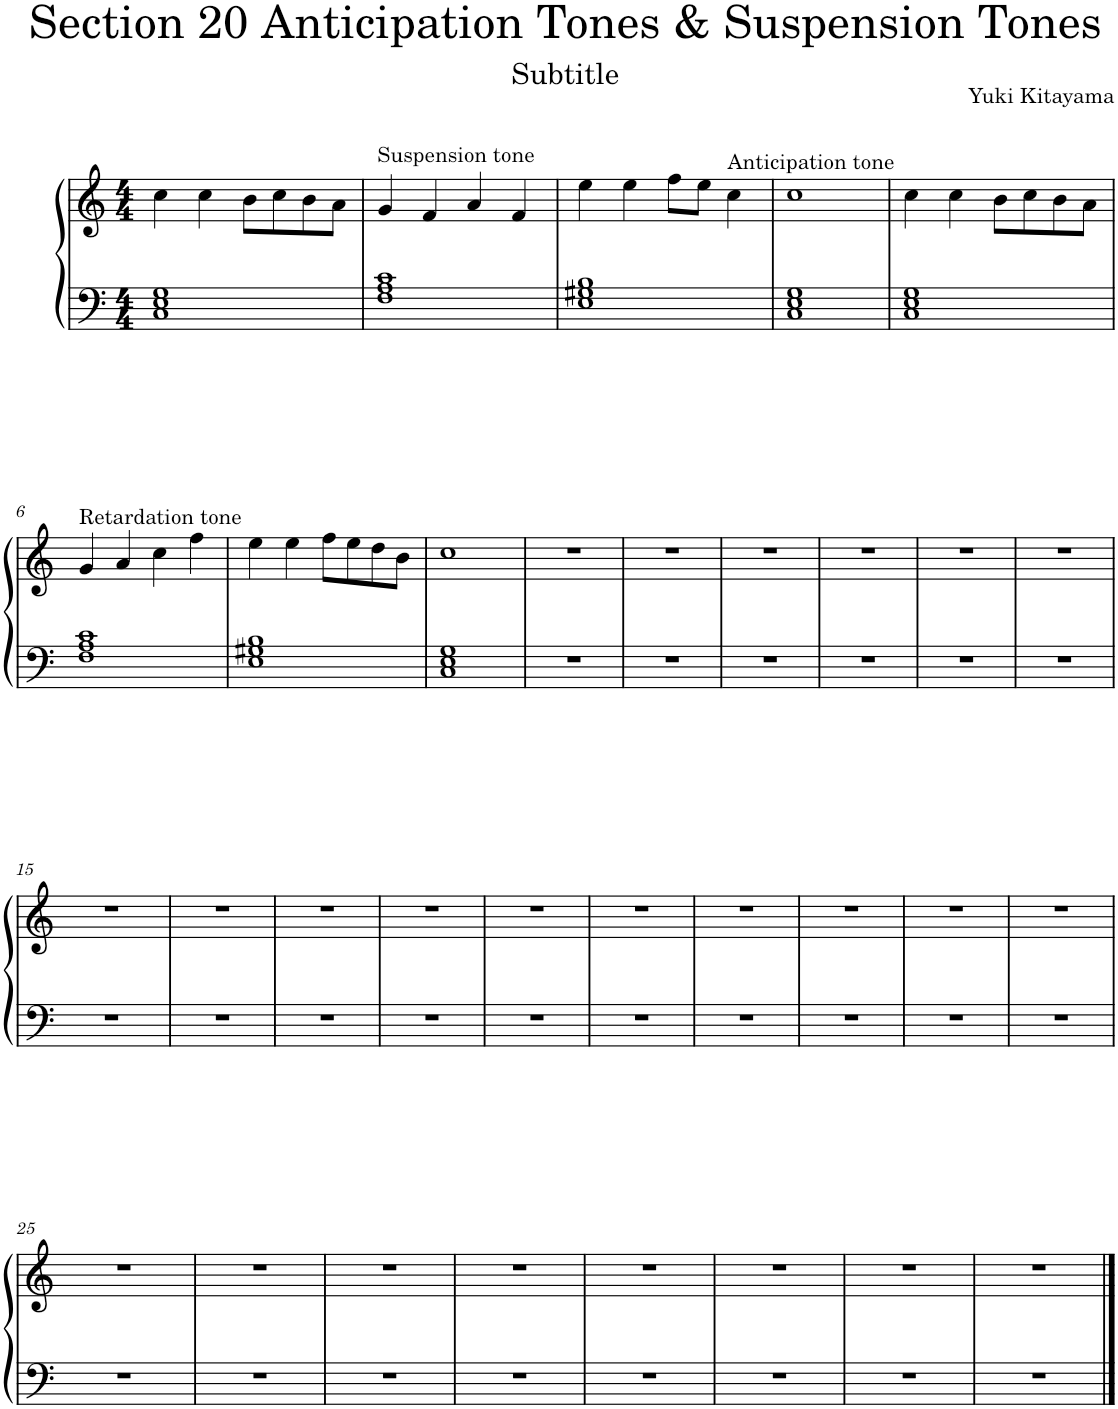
**kern	**kern
*part1	*part1
*staff2	*staff1
*I"Piano	*
*I'Pno.	*
*clefF4	*clefG2
*k[]	*k[]
*M4/4	*M4/4
=1	=1
1C 1E 1G	4cc\
.	4cc\
.	8b\L
.	8cc\
.	8b\
.	8a\J
=2	=2
!	!LO:TX:a:t=Suspension tone
1F 1A 1c	4g/
.	4f/
.	4a/
.	4f/
=3	=3
1E 1G#X 1B	4ee\
.	4ee\
.	8ff\L
.	8ee\J
!	!LO:TX:a:t=Anticipation tone
.	4cc\
=4	=4
1C 1E 1G	1cc
=5	=5
1C 1E 1G	4cc\
.	4cc\
.	8b\L
.	8cc\
.	8b\
.	8a\J
!!LO:LB:g=z
=6	=6
!	!LO:TX:a:t=Retardation tone
1F 1A 1c	4g/
.	4a/
.	4cc\
.	4ff\
=7	=7
1E 1G#X 1B	4ee\
.	4ee\
.	8ff\L
.	8ee\
.	8dd\
.	8b\J
=8	=8
1C 1E 1G	1cc
=9	=9
1r	1r
=10	=10
1r	1r
=11	=11
1r	1r
=12	=12
1r	1r
=13	=13
1r	1r
=14	=14
1r	1r
!!LO:LB:g=z
=15	=15
1r	1r
=16	=16
1r	1r
=17	=17
1r	1r
=18	=18
1r	1r
=19	=19
1r	1r
=20	=20
1r	1r
=21	=21
1r	1r
=22	=22
1r	1r
=23	=23
1r	1r
=24	=24
1r	1r
!!LO:LB:g=z
=25	=25
1r	1r
=26	=26
1r	1r
=27	=27
1r	1r
=28	=28
1r	1r
=29	=29
1r	1r
=30	=30
1r	1r
=31	=31
1r	1r
=32	=32
1r	1r
==	==
*-	*-
